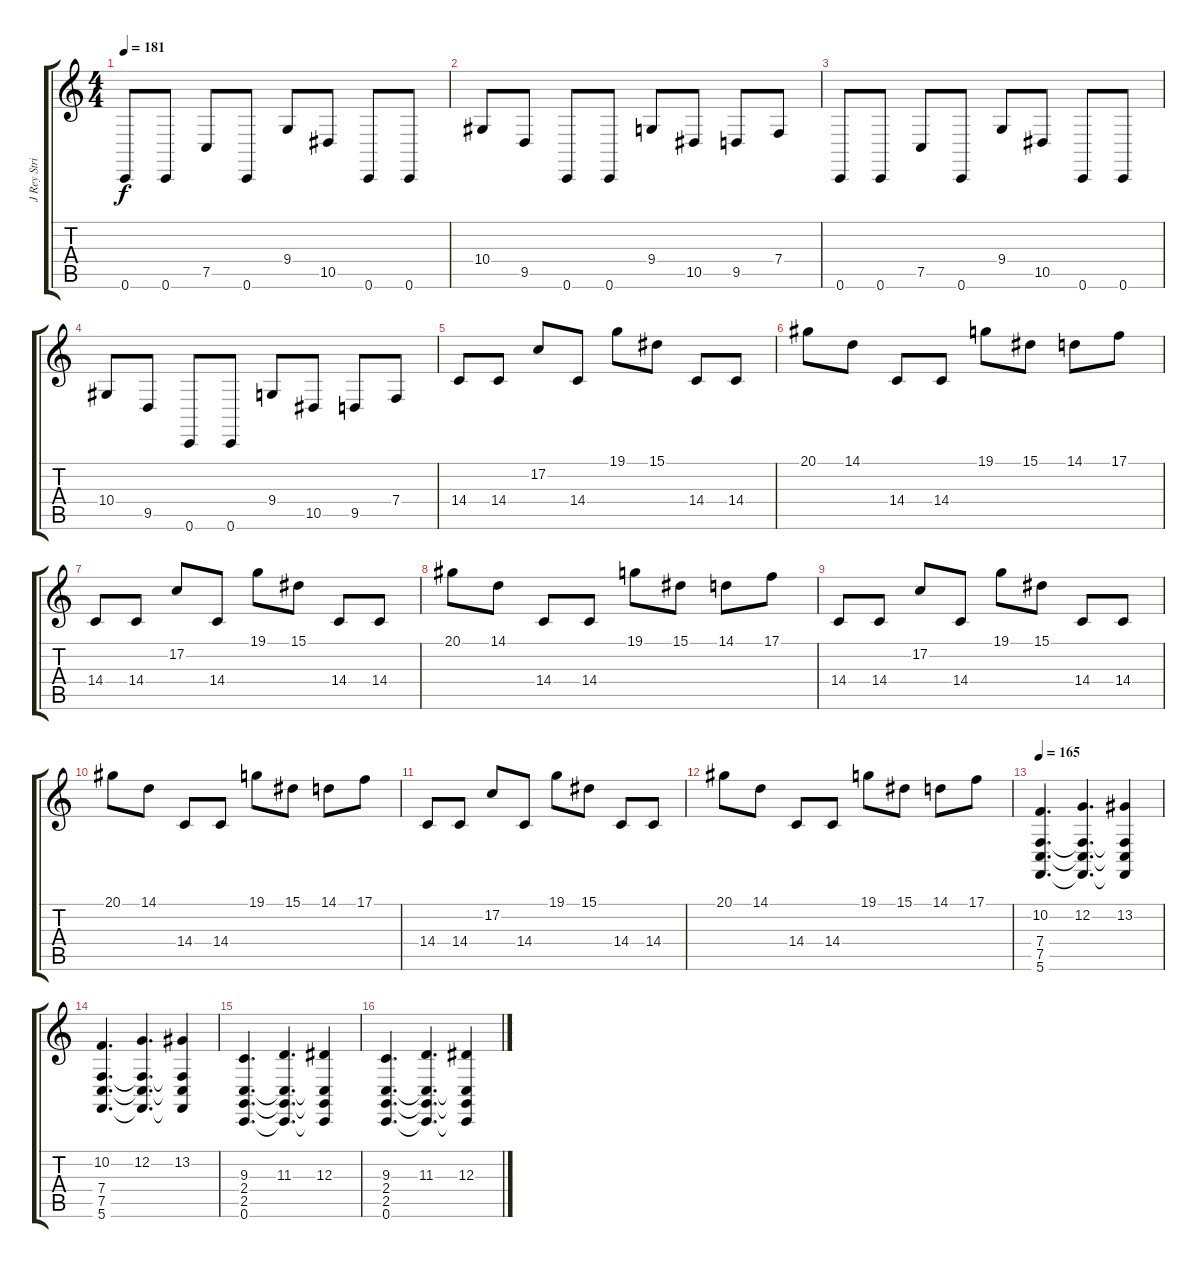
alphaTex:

\track ("J Rey Strings" "J Rey Stri") {instrument stringensemble1}
\staff {score tabs}
\tuning (C4 G3 Eb3 Bb2 F2 C2) {hide}
\ts (4 4)
\tempo 181
\clef g2
\ks c
0.6.8{dy f} 0.6.8 7.5.8 0.6.8 9.4.8 10.5.8 0.6.8 0.6.8 |
10.4.8 9.5.8 0.6.8 0.6.8 9.4.8 10.5.8 9.5.8 7.4.8 |
0.6.8 0.6.8 7.5.8 0.6.8 9.4.8 10.5.8 0.6.8 0.6.8 |
10.4.8 9.5.8 0.6.8 0.6.8 9.4.8 10.5.8 9.5.8 7.4.8 |
14.4.8 14.4.8 17.2.8 14.4.8 19.1.8 15.1.8 14.4.8 14.4.8 |
20.1.8 14.1.8 14.4.8 14.4.8 19.1.8 15.1.8 14.1.8 17.1.8 |
14.4.8 14.4.8 17.2.8 14.4.8 19.1.8 15.1.8 14.4.8 14.4.8 |
20.1.8 14.1.8 14.4.8 14.4.8 19.1.8 15.1.8 14.1.8 17.1.8 |
14.4.8 14.4.8 17.2.8 14.4.8 19.1.8 15.1.8 14.4.8 14.4.8 |
20.1.8 14.1.8 14.4.8 14.4.8 19.1.8 15.1.8 14.1.8 17.1.8 |
14.4.8 14.4.8 17.2.8 14.4.8 19.1.8 15.1.8 14.4.8 14.4.8 |
20.1.8 14.1.8 14.4.8 14.4.8 19.1.8 15.1.8 14.1.8 17.1.8 |
\tempo 165
(10.2 7.4 7.5 5.6).4{d} (12.2 7.4{t} 7.5{t} 5.6{t}).4{d} (13.2 7.4{t} 7.5{t} 5.6{t}).4 |
(10.2 7.4 7.5 5.6).4{d} (12.2 7.4{t} 7.5{t} 5.6{t}).4{d} (13.2 7.4{t} 7.5{t} 5.6{t}).4 |
(9.3 2.4 2.5 0.6).4{d} (11.3 2.4{t} 2.5{t} 0.6{t}).4{d} (12.3 2.4{t} 2.5{t} 0.6{t}).4 |
(9.3 2.4 2.5 0.6).4{d} (11.3 2.4{t} 2.5{t} 0.6{t}).4{d} (12.3 2.4{t} 2.5{t} 0.6{t}).4
